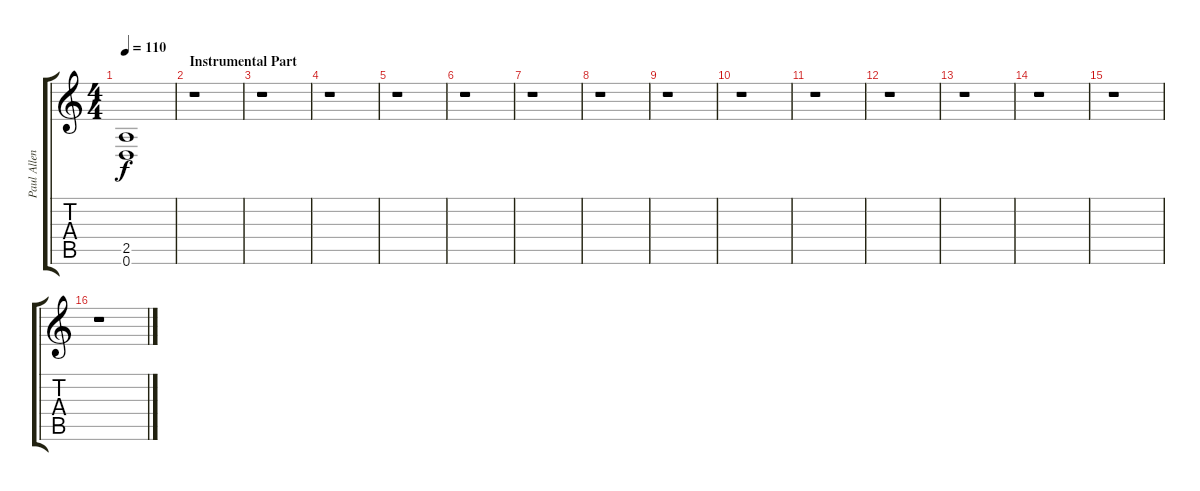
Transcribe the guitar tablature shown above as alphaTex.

\track ("Paul Allender (Guitar Soul)" "Paul Allen") {instrument distortionguitar}
\staff {score tabs}
\tuning (D4 A3 F3 C3 G2 D2) {hide}
\ts (4 4)
\tempo 110
\clef g2
\ks c
(2.5 0.6).1{dy f} |
\section ("" "Instrumental Part")
r.1 |
r.1 |
r.1 |
r.1 |
r.1 |
r.1 |
r.1 |
r.1 |
r.1 |
r.1 |
r.1 |
r.1 |
r.1 |
r.1 |
r.1
